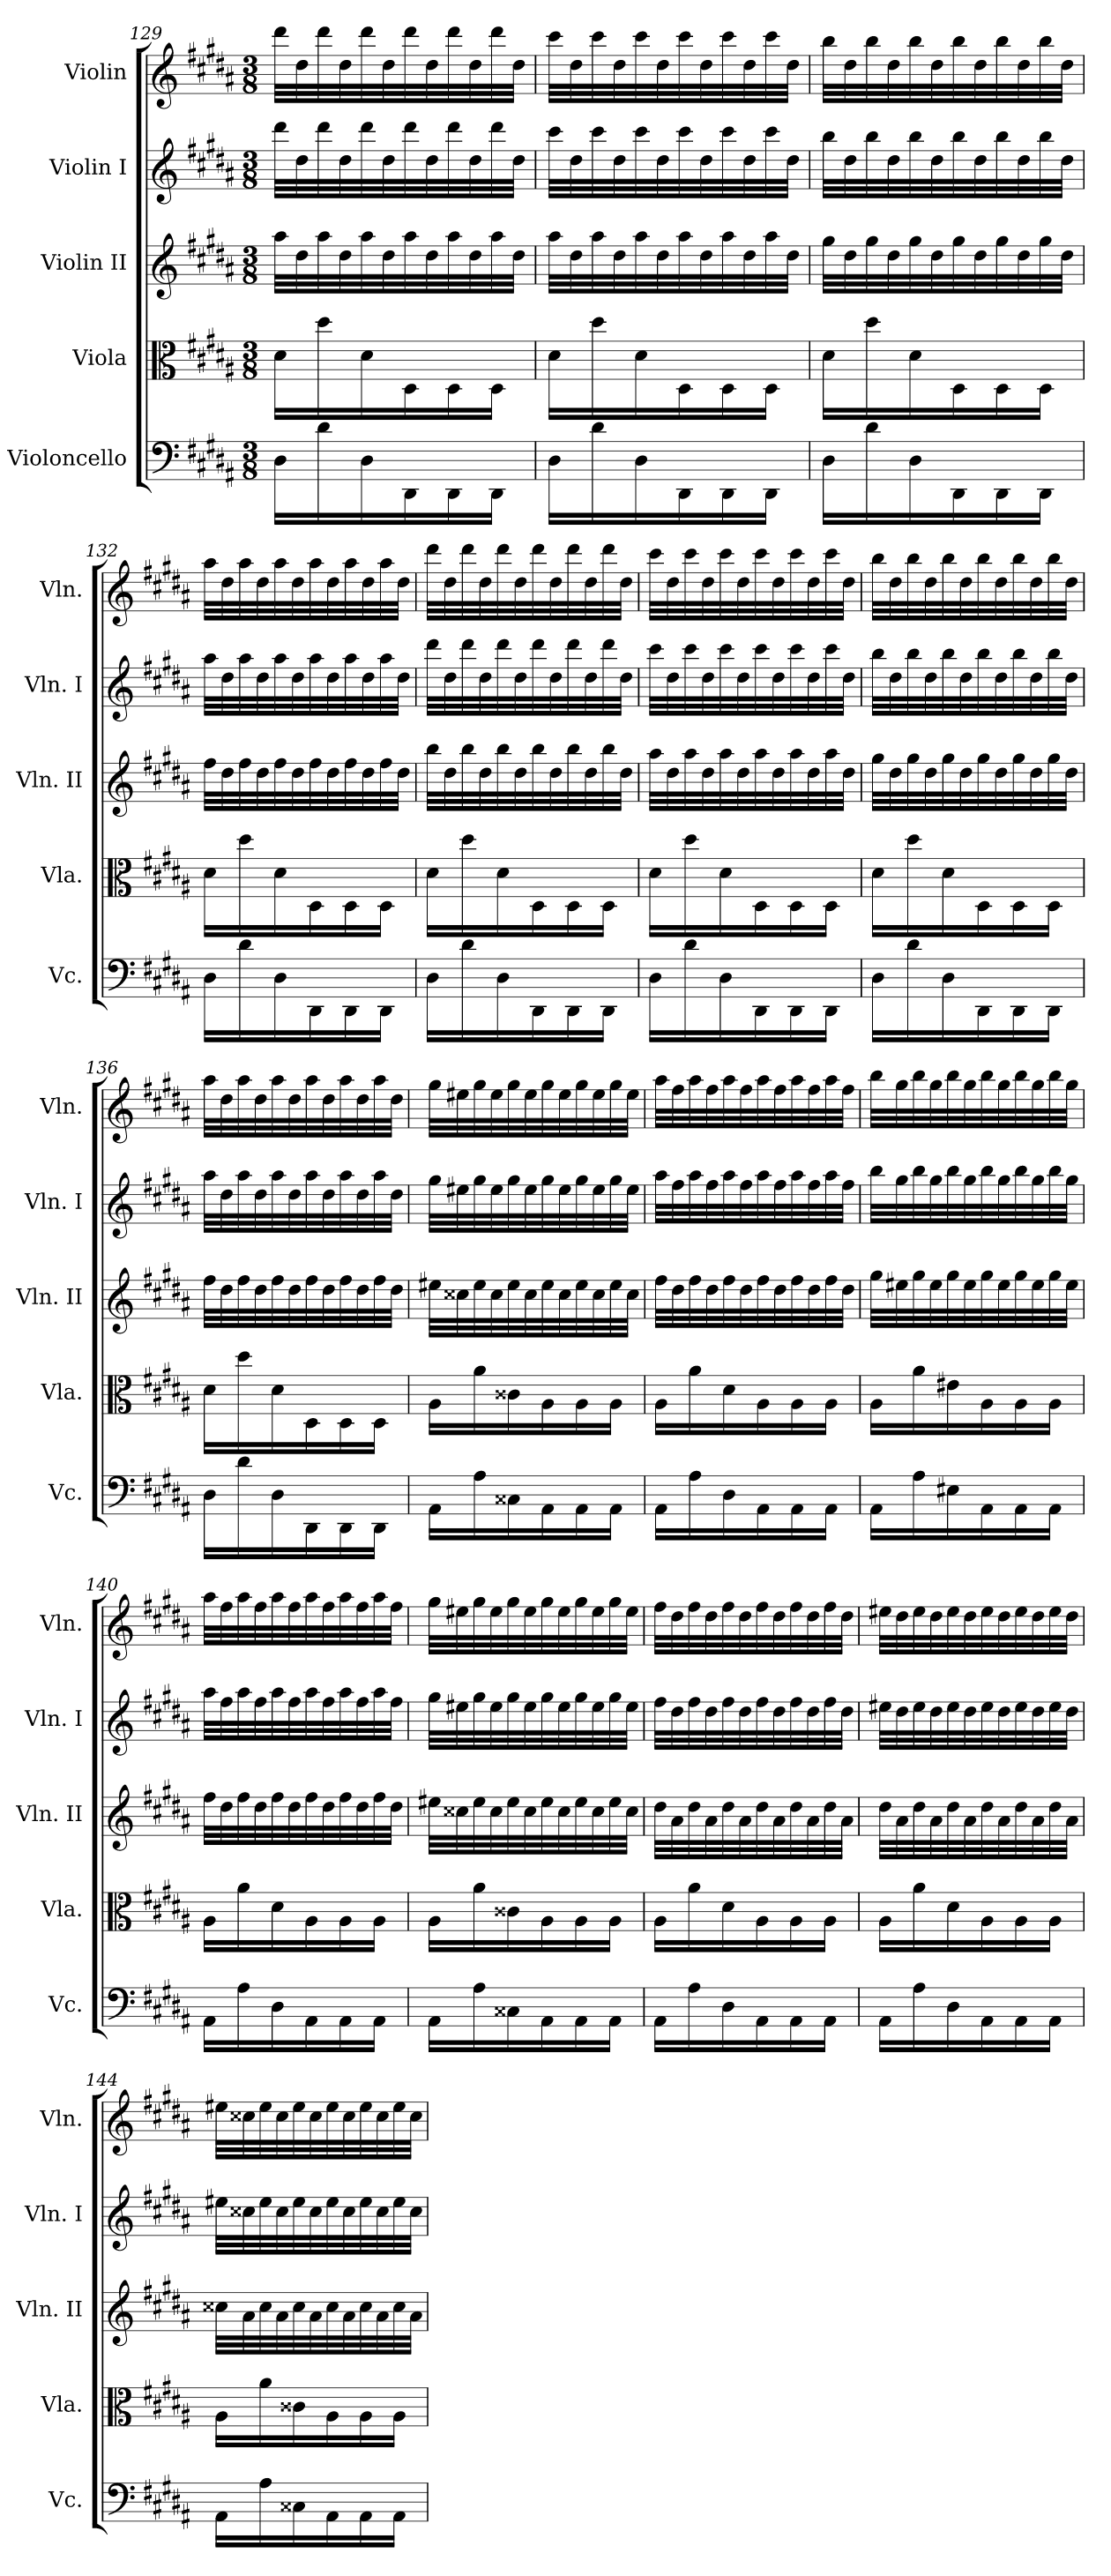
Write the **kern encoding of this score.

**kern	**kern	**kern	**kern	**kern
*part5	*part4	*part3	*part2	*part1
*staff5	*staff4	*staff3	*staff2	*staff1
*I"Violoncello	*I"Viola	*I"Violin II	*I"Violin I	*I"Violin
*I'Vc.	*I'Vla.	*I'Vln. II	*I'Vln. I	*I'Vln.
*clefF4	*clefC3	*clefG2	*clefG2	*clefG2
*k[f#c#g#d#a#]	*k[f#c#g#d#a#]	*k[f#c#g#d#a#]	*k[f#c#g#d#a#]	*k[f#c#g#d#a#]
*M3/8	*M3/8	*M3/8	*M3/8	*M3/8
=129	=129	=129	=129	=129
16D#\LL	16d#\LL	32aa#\LLL	32ddd#\LLL	32ddd#\LLL
.	.	32dd#\	32dd#\	32dd#\
16d#\	16dd#\	32aa#\	32ddd#\	32ddd#\
.	.	32dd#\	32dd#\	32dd#\
16D#\	16d#\	32aa#\	32ddd#\	32ddd#\
.	.	32dd#\	32dd#\	32dd#\
16DD#\	16D#\	32aa#\	32ddd#\	32ddd#\
.	.	32dd#\	32dd#\	32dd#\
16DD#\	16D#\	32aa#\	32ddd#\	32ddd#\
.	.	32dd#\	32dd#\	32dd#\
16DD#\JJ	16D#\JJ	32aa#\	32ddd#\	32ddd#\
.	.	32dd#\JJJ	32dd#\JJJ	32dd#\JJJ
!!LO:PB:g=z
=130	=130	=130	=130	=130
16D#\LL	16d#\LL	32aa#\LLL	32ccc#\LLL	32ccc#\LLL
.	.	32dd#\	32dd#\	32dd#\
16d#\	16dd#\	32aa#\	32ccc#\	32ccc#\
.	.	32dd#\	32dd#\	32dd#\
16D#\	16d#\	32aa#\	32ccc#\	32ccc#\
.	.	32dd#\	32dd#\	32dd#\
16DD#\	16D#\	32aa#\	32ccc#\	32ccc#\
.	.	32dd#\	32dd#\	32dd#\
16DD#\	16D#\	32aa#\	32ccc#\	32ccc#\
.	.	32dd#\	32dd#\	32dd#\
16DD#\JJ	16D#\JJ	32aa#\	32ccc#\	32ccc#\
.	.	32dd#\JJJ	32dd#\JJJ	32dd#\JJJ
=131	=131	=131	=131	=131
16D#\LL	16d#\LL	32gg#\LLL	32bb\LLL	32bb\LLL
.	.	32dd#\	32dd#\	32dd#\
16d#\	16dd#\	32gg#\	32bb\	32bb\
.	.	32dd#\	32dd#\	32dd#\
16D#\	16d#\	32gg#\	32bb\	32bb\
.	.	32dd#\	32dd#\	32dd#\
16DD#\	16D#\	32gg#\	32bb\	32bb\
.	.	32dd#\	32dd#\	32dd#\
16DD#\	16D#\	32gg#\	32bb\	32bb\
.	.	32dd#\	32dd#\	32dd#\
16DD#\JJ	16D#\JJ	32gg#\	32bb\	32bb\
.	.	32dd#\JJJ	32dd#\JJJ	32dd#\JJJ
=132	=132	=132	=132	=132
16D#\LL	16d#\LL	32ff#\LLL	32aa#\LLL	32aa#\LLL
.	.	32dd#\	32dd#\	32dd#\
16d#\	16dd#\	32ff#\	32aa#\	32aa#\
.	.	32dd#\	32dd#\	32dd#\
16D#\	16d#\	32ff#\	32aa#\	32aa#\
.	.	32dd#\	32dd#\	32dd#\
16DD#\	16D#\	32ff#\	32aa#\	32aa#\
.	.	32dd#\	32dd#\	32dd#\
16DD#\	16D#\	32ff#\	32aa#\	32aa#\
.	.	32dd#\	32dd#\	32dd#\
16DD#\JJ	16D#\JJ	32ff#\	32aa#\	32aa#\
.	.	32dd#\JJJ	32dd#\JJJ	32dd#\JJJ
!!LO:LB:g=z
=133	=133	=133	=133	=133
16D#\LL	16d#\LL	32bb\LLL	32ddd#\LLL	32ddd#\LLL
.	.	32dd#\	32dd#\	32dd#\
16d#\	16dd#\	32bb\	32ddd#\	32ddd#\
.	.	32dd#\	32dd#\	32dd#\
16D#\	16d#\	32bb\	32ddd#\	32ddd#\
.	.	32dd#\	32dd#\	32dd#\
16DD#\	16D#\	32bb\	32ddd#\	32ddd#\
.	.	32dd#\	32dd#\	32dd#\
16DD#\	16D#\	32bb\	32ddd#\	32ddd#\
.	.	32dd#\	32dd#\	32dd#\
16DD#\JJ	16D#\JJ	32bb\	32ddd#\	32ddd#\
.	.	32dd#\JJJ	32dd#\JJJ	32dd#\JJJ
=134	=134	=134	=134	=134
16D#\LL	16d#\LL	32aa#\LLL	32ccc#\LLL	32ccc#\LLL
.	.	32dd#\	32dd#\	32dd#\
16d#\	16dd#\	32aa#\	32ccc#\	32ccc#\
.	.	32dd#\	32dd#\	32dd#\
16D#\	16d#\	32aa#\	32ccc#\	32ccc#\
.	.	32dd#\	32dd#\	32dd#\
16DD#\	16D#\	32aa#\	32ccc#\	32ccc#\
.	.	32dd#\	32dd#\	32dd#\
16DD#\	16D#\	32aa#\	32ccc#\	32ccc#\
.	.	32dd#\	32dd#\	32dd#\
16DD#\JJ	16D#\JJ	32aa#\	32ccc#\	32ccc#\
.	.	32dd#\JJJ	32dd#\JJJ	32dd#\JJJ
=135	=135	=135	=135	=135
16D#\LL	16d#\LL	32gg#\LLL	32bb\LLL	32bb\LLL
.	.	32dd#\	32dd#\	32dd#\
16d#\	16dd#\	32gg#\	32bb\	32bb\
.	.	32dd#\	32dd#\	32dd#\
16D#\	16d#\	32gg#\	32bb\	32bb\
.	.	32dd#\	32dd#\	32dd#\
16DD#\	16D#\	32gg#\	32bb\	32bb\
.	.	32dd#\	32dd#\	32dd#\
16DD#\	16D#\	32gg#\	32bb\	32bb\
.	.	32dd#\	32dd#\	32dd#\
16DD#\JJ	16D#\JJ	32gg#\	32bb\	32bb\
.	.	32dd#\JJJ	32dd#\JJJ	32dd#\JJJ
!!LO:PB:g=z
=136	=136	=136	=136	=136
16D#\LL	16d#\LL	32ff#\LLL	32aa#\LLL	32aa#\LLL
.	.	32dd#\	32dd#\	32dd#\
16d#\	16dd#\	32ff#\	32aa#\	32aa#\
.	.	32dd#\	32dd#\	32dd#\
16D#\	16d#\	32ff#\	32aa#\	32aa#\
.	.	32dd#\	32dd#\	32dd#\
16DD#\	16D#\	32ff#\	32aa#\	32aa#\
.	.	32dd#\	32dd#\	32dd#\
16DD#\	16D#\	32ff#\	32aa#\	32aa#\
.	.	32dd#\	32dd#\	32dd#\
16DD#\JJ	16D#\JJ	32ff#\	32aa#\	32aa#\
.	.	32dd#\JJJ	32dd#\JJJ	32dd#\JJJ
=137	=137	=137	=137	=137
16AA#\LL	16A#\LL	32ee#X\LLL	32gg#\LLL	32gg#\LLL
.	.	32cc##X\	32ee#X\	32ee#X\
16A#\	16a#\	32ee#\	32gg#\	32gg#\
.	.	32cc##\	32ee#\	32ee#\
16C##X\	16c##X\	32ee#\	32gg#\	32gg#\
.	.	32cc##\	32ee#\	32ee#\
16AA#\	16A#\	32ee#\	32gg#\	32gg#\
.	.	32cc##\	32ee#\	32ee#\
16AA#\	16A#\	32ee#\	32gg#\	32gg#\
.	.	32cc##\	32ee#\	32ee#\
16AA#\JJ	16A#\JJ	32ee#\	32gg#\	32gg#\
.	.	32cc##\JJJ	32ee#\JJJ	32ee#\JJJ
=138	=138	=138	=138	=138
16AA#\LL	16A#\LL	32ff#\LLL	32aa#\LLL	32aa#\LLL
.	.	32dd#\	32ff#\	32ff#\
16A#\	16a#\	32ff#\	32aa#\	32aa#\
.	.	32dd#\	32ff#\	32ff#\
16D#\	16d#\	32ff#\	32aa#\	32aa#\
.	.	32dd#\	32ff#\	32ff#\
16AA#\	16A#\	32ff#\	32aa#\	32aa#\
.	.	32dd#\	32ff#\	32ff#\
16AA#\	16A#\	32ff#\	32aa#\	32aa#\
.	.	32dd#\	32ff#\	32ff#\
16AA#\JJ	16A#\JJ	32ff#\	32aa#\	32aa#\
.	.	32dd#\JJJ	32ff#\JJJ	32ff#\JJJ
!!LO:LB:g=z
=139	=139	=139	=139	=139
16AA#\LL	16A#\LL	32gg#\LLL	32bb\LLL	32bb\LLL
.	.	32ee#X\	32gg#\	32gg#\
16A#\	16a#\	32gg#\	32bb\	32bb\
.	.	32ee#\	32gg#\	32gg#\
16E#X\	16e#X\	32gg#\	32bb\	32bb\
.	.	32ee#\	32gg#\	32gg#\
16AA#\	16A#\	32gg#\	32bb\	32bb\
.	.	32ee#\	32gg#\	32gg#\
16AA#\	16A#\	32gg#\	32bb\	32bb\
.	.	32ee#\	32gg#\	32gg#\
16AA#\JJ	16A#\JJ	32gg#\	32bb\	32bb\
.	.	32ee#\JJJ	32gg#\JJJ	32gg#\JJJ
=140	=140	=140	=140	=140
16AA#\LL	16A#\LL	32ff#\LLL	32aa#\LLL	32aa#\LLL
.	.	32dd#\	32ff#\	32ff#\
16A#\	16a#\	32ff#\	32aa#\	32aa#\
.	.	32dd#\	32ff#\	32ff#\
16D#\	16d#\	32ff#\	32aa#\	32aa#\
.	.	32dd#\	32ff#\	32ff#\
16AA#\	16A#\	32ff#\	32aa#\	32aa#\
.	.	32dd#\	32ff#\	32ff#\
16AA#\	16A#\	32ff#\	32aa#\	32aa#\
.	.	32dd#\	32ff#\	32ff#\
16AA#\JJ	16A#\JJ	32ff#\	32aa#\	32aa#\
.	.	32dd#\JJJ	32ff#\JJJ	32ff#\JJJ
=141	=141	=141	=141	=141
16AA#\LL	16A#\LL	32ee#X\LLL	32gg#\LLL	32gg#\LLL
.	.	32cc##X\	32ee#X\	32ee#X\
16A#\	16a#\	32ee#\	32gg#\	32gg#\
.	.	32cc##\	32ee#\	32ee#\
16C##X\	16c##X\	32ee#\	32gg#\	32gg#\
.	.	32cc##\	32ee#\	32ee#\
16AA#\	16A#\	32ee#\	32gg#\	32gg#\
.	.	32cc##\	32ee#\	32ee#\
16AA#\	16A#\	32ee#\	32gg#\	32gg#\
.	.	32cc##\	32ee#\	32ee#\
16AA#\JJ	16A#\JJ	32ee#\	32gg#\	32gg#\
.	.	32cc##\JJJ	32ee#\JJJ	32ee#\JJJ
!!LO:PB:g=z
=142	=142	=142	=142	=142
16AA#\LL	16A#\LL	32dd#\LLL	32ff#\LLL	32ff#\LLL
.	.	32a#\	32dd#\	32dd#\
16A#\	16a#\	32dd#\	32ff#\	32ff#\
.	.	32a#\	32dd#\	32dd#\
16D#\	16d#\	32dd#\	32ff#\	32ff#\
.	.	32a#\	32dd#\	32dd#\
16AA#\	16A#\	32dd#\	32ff#\	32ff#\
.	.	32a#\	32dd#\	32dd#\
16AA#\	16A#\	32dd#\	32ff#\	32ff#\
.	.	32a#\	32dd#\	32dd#\
16AA#\JJ	16A#\JJ	32dd#\	32ff#\	32ff#\
.	.	32a#\JJJ	32dd#\JJJ	32dd#\JJJ
=143	=143	=143	=143	=143
16AA#\LL	16A#\LL	32dd#\LLL	32ee#X\LLL	32ee#X\LLL
.	.	32a#\	32dd#\	32dd#\
16A#\	16a#\	32dd#\	32ee#\	32ee#\
.	.	32a#\	32dd#\	32dd#\
16D#\	16d#\	32dd#\	32ee#\	32ee#\
.	.	32a#\	32dd#\	32dd#\
16AA#\	16A#\	32dd#\	32ee#\	32ee#\
.	.	32a#\	32dd#\	32dd#\
16AA#\	16A#\	32dd#\	32ee#\	32ee#\
.	.	32a#\	32dd#\	32dd#\
16AA#\JJ	16A#\JJ	32dd#\	32ee#\	32ee#\
.	.	32a#\JJJ	32dd#\JJJ	32dd#\JJJ
=144	=144	=144	=144	=144
16AA#\LL	16A#\LL	32cc##X\LLL	32ee#X\LLL	32ee#X\LLL
.	.	32a#\	32cc##X\	32cc##X\
16A#\	16a#\	32cc##\	32ee#\	32ee#\
.	.	32a#\	32cc##\	32cc##\
16C##X\	16c##X\	32cc##\	32ee#\	32ee#\
.	.	32a#\	32cc##\	32cc##\
16AA#\	16A#\	32cc##\	32ee#\	32ee#\
.	.	32a#\	32cc##\	32cc##\
16AA#\	16A#\	32cc##\	32ee#\	32ee#\
.	.	32a#\	32cc##\	32cc##\
16AA#\JJ	16A#\JJ	32cc##\	32ee#\	32ee#\
.	.	32a#\JJJ	32cc##\JJJ	32cc##\JJJ
=	=	=	=	=
*-	*-	*-	*-	*-
